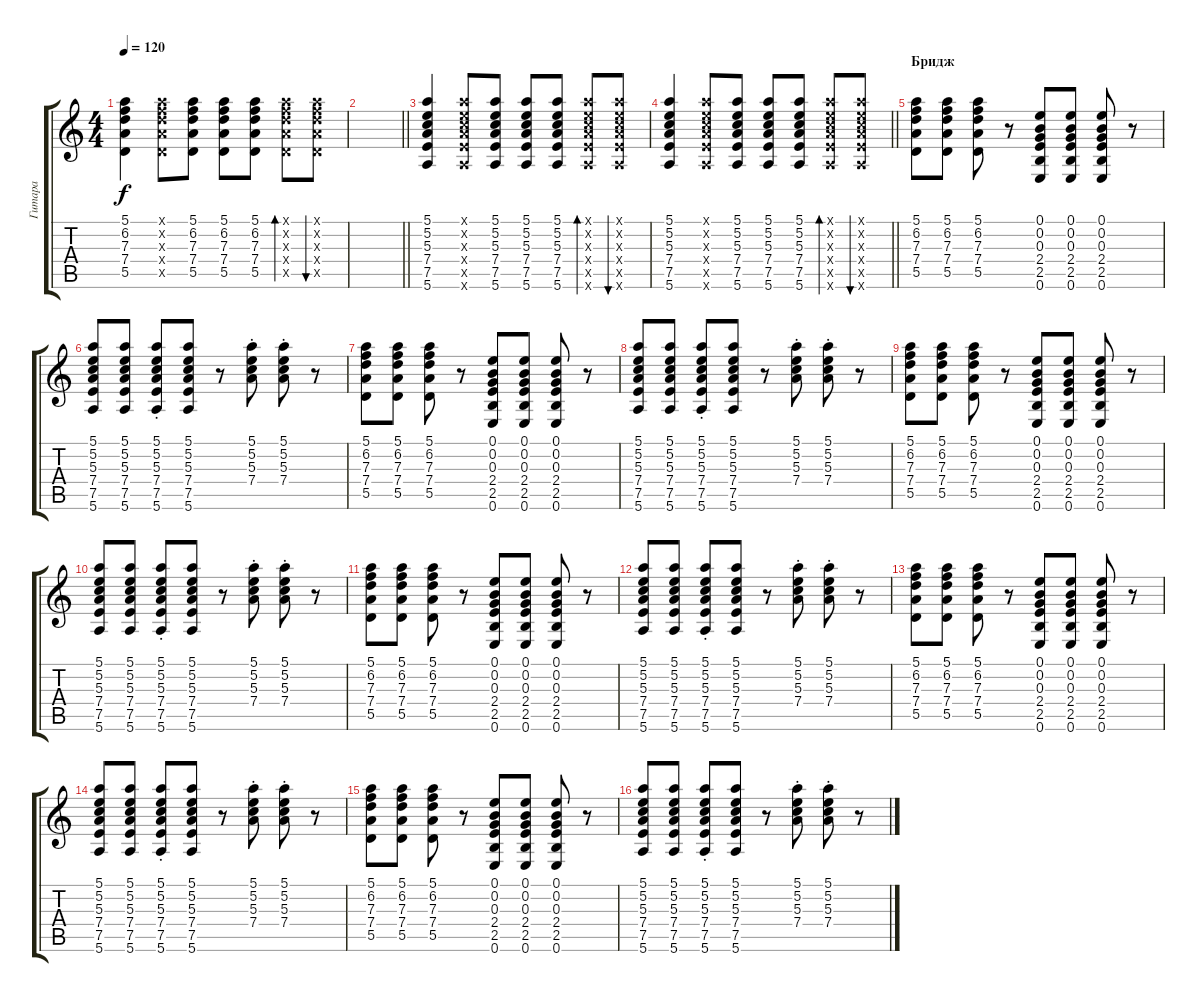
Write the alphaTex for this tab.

\track ("Гитара" "Гитара") {instrument acousticguitarsteel}
\staff {score tabs}
\tuning (E4 B3 G3 D3 A2 E2) {hide}
\ts (4 4)
\tempo 120
\clef g2
\ks c
(5.1 6.2 7.3 7.4 5.5).4{dy f} (5.1{x} 6.2{x} 7.3{x} 7.4{x} 5.5{x}).8 (5.1 6.2 7.3 7.4 5.5).8 (5.1 6.2 7.3 7.4 5.5).8 (5.1 6.2 7.3 7.4 5.5).8 (5.1{x} 6.2{x} 7.3{x} 7.4{x} 5.5{x}).8{bd 60} (5.1{x} 6.2{x} 7.3{x} 7.4{x} 5.5{x}).8{bu 60} |
\barLineRight lightlight
|
\section ("" "")
(5.1 5.2 5.3 7.4 7.5 5.6).4 (5.1{x} 5.2{x} 5.3{x} 7.4{x} 7.5{x} 5.6{x}).8 (5.1 5.2 5.3 7.4 7.5 5.6).8 (5.1 5.2 5.3 7.4 7.5 5.6).8 (5.1 5.2 5.3 7.4 7.5 5.6).8 (5.1{x} 5.2{x} 5.3{x} 7.4{x} 7.5{x} 5.6{x}).8{bd 60} (5.1{x} 5.2{x} 5.3{x} 7.4{x} 7.5{x} 5.6{x}).8{bu 60} |
\barLineRight lightlight
(5.1 5.2 5.3 7.4 7.5 5.6).4 (5.1{x} 5.2{x} 5.3{x} 7.4{x} 7.5{x} 5.6{x}).8 (5.1 5.2 5.3 7.4 7.5 5.6).8 (5.1 5.2 5.3 7.4 7.5 5.6).8 (5.1 5.2 5.3 7.4 7.5 5.6).8 (5.1{x} 5.2{x} 5.3{x} 7.4{x} 7.5{x} 5.6{x}).8{bd 60} (5.1{x} 5.2{x} 5.3{x} 7.4{x} 7.5{x} 5.6{x}).8{bu 60} |
\section ("" "Бридж")
(5.1 6.2 7.3 7.4 5.5).8 (5.1 6.2 7.3 7.4 5.5).8 (5.1 6.2 7.3 7.4 5.5).8 r.8 (0.1 0.2 0.3 2.4 2.5 0.6).8 (0.1 0.2 0.3 2.4 2.5 0.6).8 (0.1 0.2 0.3 2.4 2.5 0.6).8 r.8 |
(5.1 5.2 5.3 7.4 7.5 5.6).8 (5.1 5.2 5.3 7.4 7.5 5.6).8 (5.1 5.2 5.3 7.4{st} 7.5 5.6).8 (5.1 5.2 5.3 7.4 7.5 5.6).8 r.8 (5.1{st} 5.2{st} 5.3{st} 7.4{st}).8 (5.1{st} 5.2{st} 5.3{st} 7.4{st}).8 r.8 |
(5.1 6.2 7.3 7.4 5.5).8 (5.1 6.2 7.3 7.4 5.5).8 (5.1 6.2 7.3 7.4 5.5).8 r.8 (0.1 0.2 0.3 2.4 2.5 0.6).8 (0.1 0.2 0.3 2.4 2.5 0.6).8 (0.1 0.2 0.3 2.4 2.5 0.6).8 r.8 |
(5.1 5.2 5.3 7.4 7.5 5.6).8 (5.1 5.2 5.3 7.4 7.5 5.6).8 (5.1 5.2 5.3 7.4{st} 7.5 5.6).8 (5.1 5.2 5.3 7.4 7.5 5.6).8 r.8 (5.1{st} 5.2{st} 5.3{st} 7.4{st}).8 (5.1{st} 5.2{st} 5.3{st} 7.4{st}).8 r.8 |
(5.1 6.2 7.3 7.4 5.5).8 (5.1 6.2 7.3 7.4 5.5).8 (5.1 6.2 7.3 7.4 5.5).8 r.8 (0.1 0.2 0.3 2.4 2.5 0.6).8 (0.1 0.2 0.3 2.4 2.5 0.6).8 (0.1 0.2 0.3 2.4 2.5 0.6).8 r.8 |
(5.1 5.2 5.3 7.4 7.5 5.6).8 (5.1 5.2 5.3 7.4 7.5 5.6).8 (5.1 5.2 5.3 7.4{st} 7.5 5.6).8 (5.1 5.2 5.3 7.4 7.5 5.6).8 r.8 (5.1{st} 5.2{st} 5.3{st} 7.4{st}).8 (5.1{st} 5.2{st} 5.3{st} 7.4{st}).8 r.8 |
(5.1 6.2 7.3 7.4 5.5).8 (5.1 6.2 7.3 7.4 5.5).8 (5.1 6.2 7.3 7.4 5.5).8 r.8 (0.1 0.2 0.3 2.4 2.5 0.6).8 (0.1 0.2 0.3 2.4 2.5 0.6).8 (0.1 0.2 0.3 2.4 2.5 0.6).8 r.8 |
(5.1 5.2 5.3 7.4 7.5 5.6).8 (5.1 5.2 5.3 7.4 7.5 5.6).8 (5.1 5.2 5.3 7.4{st} 7.5 5.6).8 (5.1 5.2 5.3 7.4 7.5 5.6).8 r.8 (5.1{st} 5.2{st} 5.3{st} 7.4{st}).8 (5.1{st} 5.2{st} 5.3{st} 7.4{st}).8 r.8 |
(5.1 6.2 7.3 7.4 5.5).8 (5.1 6.2 7.3 7.4 5.5).8 (5.1 6.2 7.3 7.4 5.5).8 r.8 (0.1 0.2 0.3 2.4 2.5 0.6).8 (0.1 0.2 0.3 2.4 2.5 0.6).8 (0.1 0.2 0.3 2.4 2.5 0.6).8 r.8 |
(5.1 5.2 5.3 7.4 7.5 5.6).8 (5.1 5.2 5.3 7.4 7.5 5.6).8 (5.1 5.2 5.3 7.4{st} 7.5 5.6).8 (5.1 5.2 5.3 7.4 7.5 5.6).8 r.8 (5.1{st} 5.2{st} 5.3{st} 7.4{st}).8 (5.1{st} 5.2{st} 5.3{st} 7.4{st}).8 r.8 |
(5.1 6.2 7.3 7.4 5.5).8 (5.1 6.2 7.3 7.4 5.5).8 (5.1 6.2 7.3 7.4 5.5).8 r.8 (0.1 0.2 0.3 2.4 2.5 0.6).8 (0.1 0.2 0.3 2.4 2.5 0.6).8 (0.1 0.2 0.3 2.4 2.5 0.6).8 r.8 |
(5.1 5.2 5.3 7.4 7.5 5.6).8 (5.1 5.2 5.3 7.4 7.5 5.6).8 (5.1 5.2 5.3 7.4{st} 7.5 5.6).8 (5.1 5.2 5.3 7.4 7.5 5.6).8 r.8 (5.1{st} 5.2{st} 5.3{st} 7.4{st}).8 (5.1{st} 5.2{st} 5.3{st} 7.4{st}).8 r.8
